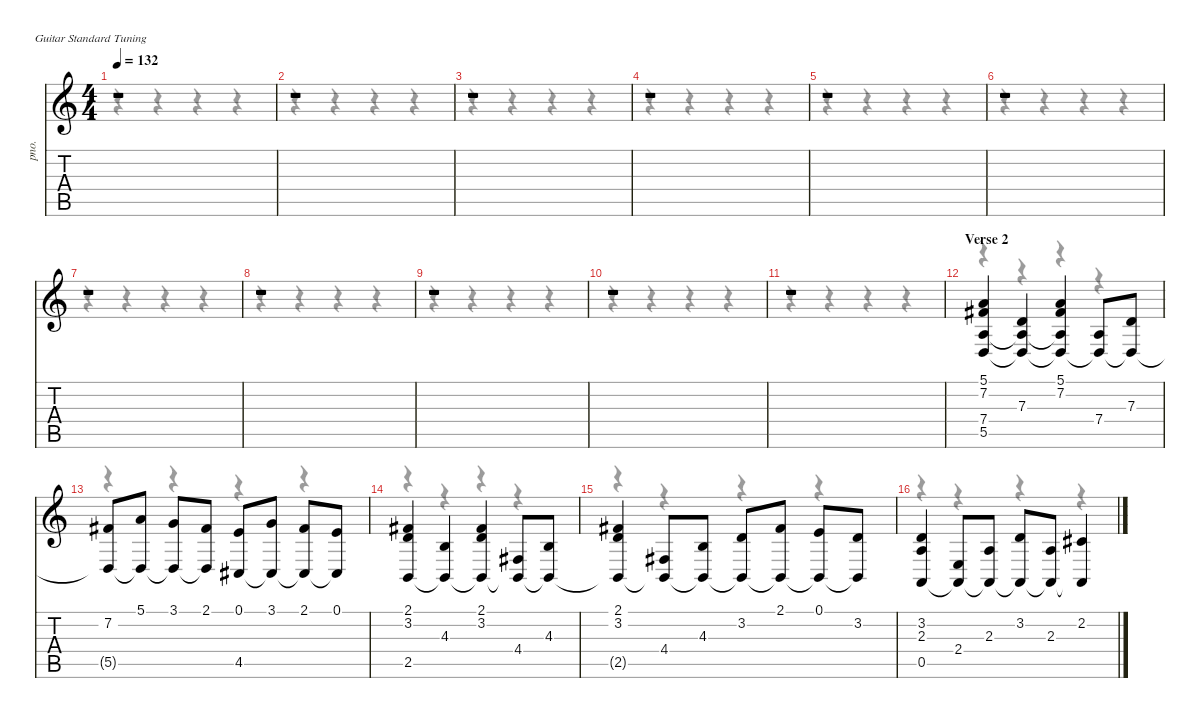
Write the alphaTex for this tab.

\defaultSystemsLayout 4
\hideDynamics
\bracketExtendMode nobrackets
\otherSystemsTrackNameOrientation horizontal
\track ("Piano" "pno.") {instrument acousticgrandpiano}
\staff {score tabs}
\tuning (E4 B3 G3 D3 A2 E2)
\voice
\ts (4 4)
\tempo 132
\clef g2
\ks c
r.1{dy f beam Up} |
r.1{beam Up} |
r.1{beam Up} |
r.1{beam Up} |
r.1{beam Up} |
r.1{beam Up} |
r.1{beam Up} |
r.1{beam Up} |
r.1{beam Up} |
r.1{beam Up} |
r.1{beam Up} |
\section ("" "Verse 2")
(5.1 7.2{acc #} 7.4 5.5).4{beam Up} (7.3 7.4{t} 5.5{t}).4{beam Up} (5.1 7.2{acc #} 7.4{t} 5.5{t}).4{beam Up} (7.4 5.5{t}).8{beam Up} (7.3 5.5{t}).8{beam Up} |
(7.2{acc #} 5.5{t}).8{beam Up} (5.1 5.5{t}).8{beam Up} (3.1 5.5{t}).8{beam Up} (2.1{acc #} 5.5{t}).8{beam Up} (0.1 4.5{acc #}).8{beam Up} (3.1 4.5{t acc #}).8{beam Up} (2.1{acc #} 4.5{t acc #}).8{beam Up} (0.1 4.5{t acc #}).8{beam Up} |
(2.1{acc #} 3.2 2.5).4{beam Up} (4.3 2.5{t}).4{beam Up} (2.1{acc #} 3.2 2.5{t}).4{beam Up} (4.4{acc #} 2.5{t}).8{beam Up} (4.3 2.5{t}).8{beam Up} |
(2.1{acc #} 3.2 2.5{t}).4{beam Up} (4.4{acc #} 2.5{t}).8{beam Up} (4.3 2.5{t}).8{beam Up} (3.2 2.5{t}).8{beam Up} (2.1{acc #} 2.5{t}).8{beam Up} (0.1 2.5{t}).8{beam Up} (3.2 2.5{t}).8{beam Up} |
(3.2 2.3 0.5).4{beam Up} (2.4 0.5{t}).8{beam Up} (2.3 0.5{t}).8{beam Up} (3.2 0.5{t}).8{beam Up} (2.3 0.5{t}).8{beam Up} (2.2{acc #} 0.5{t}).4{beam Up}
\voice
\clef g2
\ottava regular
\simile none
\ks c
r.4{dy mf beam Down} r.4{beam Down} r.4{beam Down} r.4{beam Down} |
r.4{beam Down} r.4{beam Down} r.4{beam Down} r.4{beam Down} |
r.4{beam Down} r.4{beam Down} r.4{beam Down} r.4{beam Down} |
r.4{beam Down} r.4{beam Down} r.4{beam Down} r.4{beam Down} |
r.4{beam Down} r.4{beam Down} r.4{beam Down} r.4{beam Down} |
r.4{beam Down} r.4{beam Down} r.4{beam Down} r.4{beam Down} |
r.4{beam Down} r.4{beam Down} r.4{beam Down} r.4{beam Down} |
r.4{beam Down} r.4{beam Down} r.4{beam Down} r.4{beam Down} |
r.4{beam Down} r.4{beam Down} r.4{beam Down} r.4{beam Down} |
r.4{beam Down} r.4{beam Down} r.4{beam Down} r.4{beam Down} |
r.4{beam Down} r.4{beam Down} r.4{beam Down} r.4{beam Down} |
r.4{beam Down} r.4{beam Down} r.4{beam Down} r.4{beam Down} |
r.4{beam Down} r.4{beam Down} r.4{beam Down} r.4{beam Down} |
r.4{beam Down} r.4{beam Down} r.4{beam Down} r.4{beam Down} |
r.4{beam Down} r.4{beam Down} r.4{beam Down} r.4{beam Down} |
r.4{beam Down} r.4{beam Down} r.4{beam Down} r.4{beam Down}
